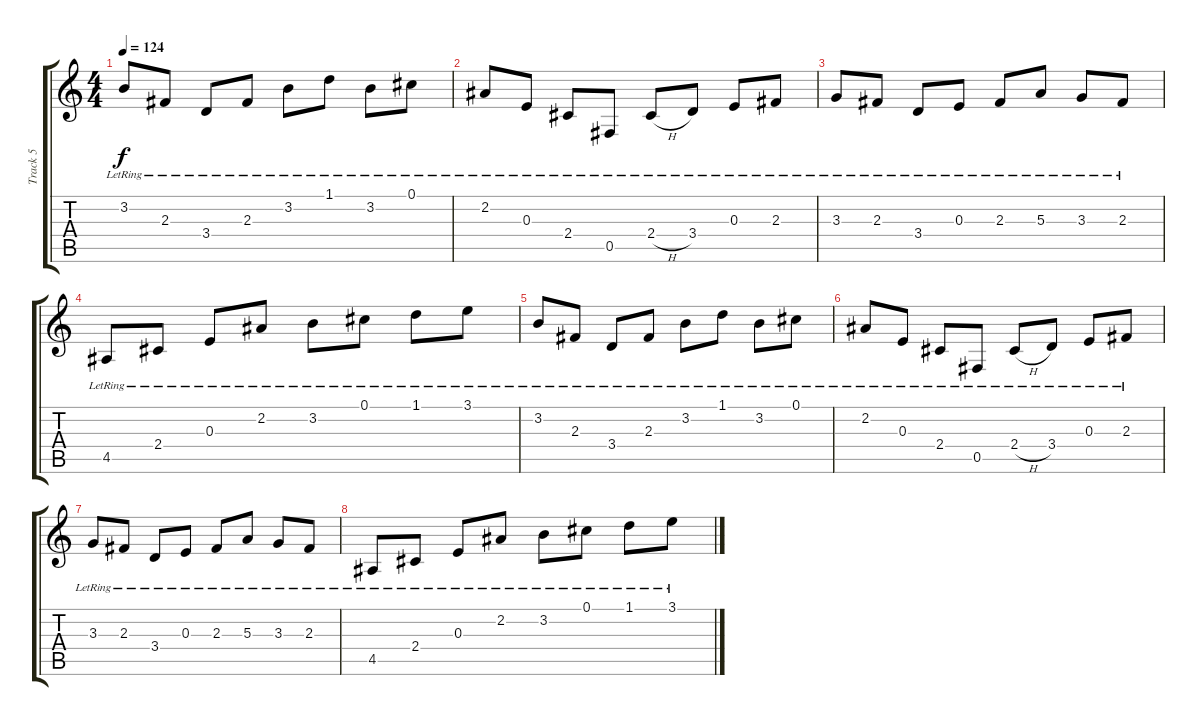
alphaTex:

\track ("Track 5" "Track 5") {instrument acousticguitarnylon}
\staff {score tabs}
\tuning (Db4 Ab3 E3 B2 Gb2 B1) {hide}
\ts (4 4)
\tempo 124
\clef g2
\ks c
3.2{lr}.8{dy f volume 13} 2.3{lr}.8 3.4{lr}.8 2.3{lr}.8 3.2{lr}.8 1.1{lr}.8 3.2{lr}.8 0.1{lr}.8 |
2.2{lr}.8 0.3{lr}.8 2.4{lr}.8 0.5{lr}.8 2.4{h lr}.8 3.4{lr}.8 0.3{lr}.8 2.3{lr}.8 |
3.3{lr}.8 2.3{lr}.8 3.4{lr}.8 0.3{lr}.8 2.3{lr}.8 5.3{lr}.8 3.3{lr}.8 2.3{lr}.8 |
4.5{lr}.8 2.4{lr}.8 0.3{lr}.8 2.2{lr}.8 3.2{lr}.8 0.1{lr}.8 1.1{lr}.8 3.1{lr}.8 |
3.2{lr}.8{volume 13} 2.3{lr}.8 3.4{lr}.8 2.3{lr}.8 3.2{lr}.8 1.1{lr}.8 3.2{lr}.8 0.1{lr}.8 |
2.2{lr}.8 0.3{lr}.8 2.4{lr}.8 0.5{lr}.8 2.4{h lr}.8 3.4{lr}.8 0.3{lr}.8 2.3{lr}.8 |
3.3{lr}.8 2.3{lr}.8 3.4{lr}.8 0.3{lr}.8 2.3{lr}.8 5.3{lr}.8 3.3{lr}.8 2.3{lr}.8 |
4.5{lr}.8 2.4{lr}.8 0.3{lr}.8 2.2{lr}.8 3.2{lr}.8 0.1{lr}.8 1.1{lr}.8 3.1{lr}.8
